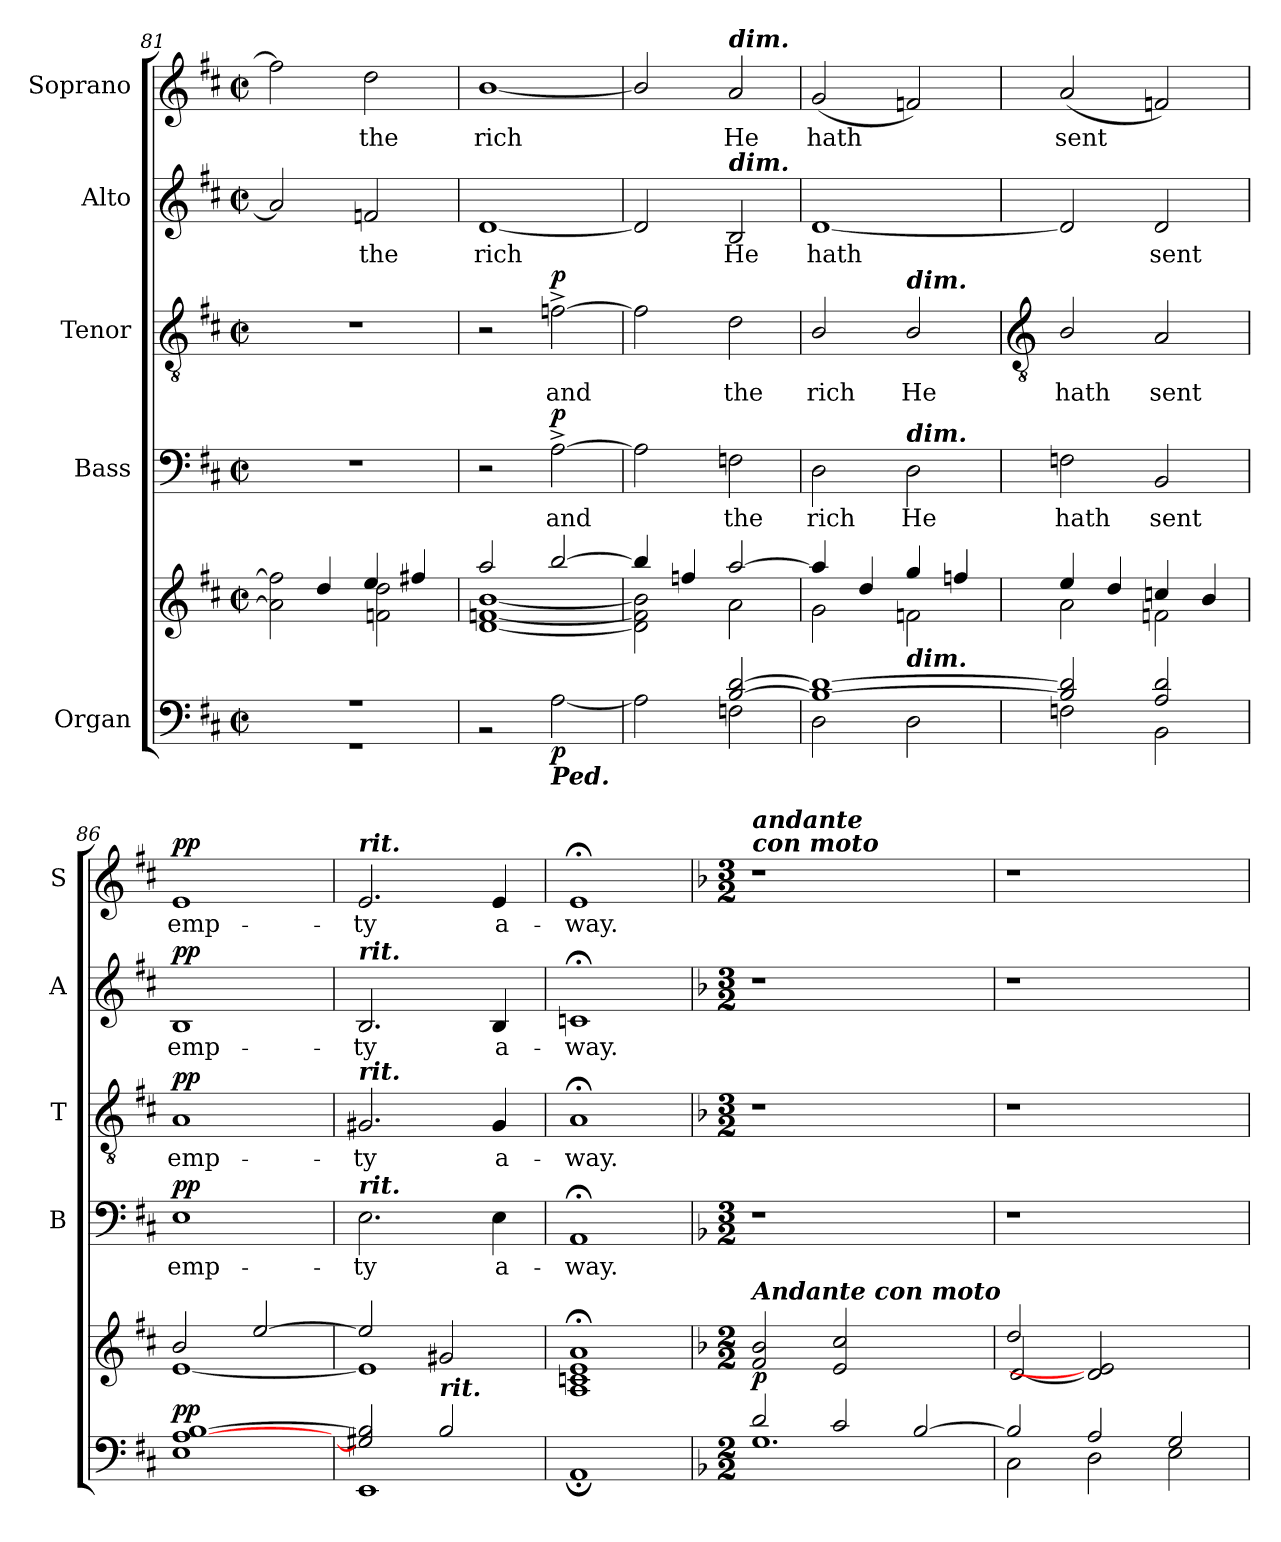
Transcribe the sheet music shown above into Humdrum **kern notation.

**kern	**kern	**dynam	**kern	**text	**dynam	**kern	**text	**dynam	**kern	**text	**dynam	**kern	**text	**dynam
*part5	*part5	*part5	*part4	*part4	*part4	*part3	*part3	*part3	*part2	*part2	*part2	*part1	*part1	*part1
*staff6	*staff5	*staff5/6	*staff4	*staff4	*staff4	*staff3	*staff3	*staff3	*staff2	*staff2	*staff2	*staff1	*staff1	*staff1
*I"Organ	*	*	*I"Bass	*	*	*I"Tenor	*	*	*I"Alto	*	*	*I"Soprano	*	*
*	*	*	*I'B	*	*	*I'T	*	*	*I'A	*	*	*I'S	*	*
*clefF4	*clefG2	*	*clefF4	*	*	*clefGv2	*	*	*clefG2	*	*	*clefG2	*	*
*k[f#c#]	*k[f#c#]	*	*k[f#c#]	*	*	*k[f#c#]	*	*	*k[f#c#]	*	*	*k[f#c#]	*	*
*D:	*D:	*	*D:	*	*	*D:	*	*	*D:	*	*	*D:	*	*
*M2/2	*M2/2	*	*M2/2	*	*	*M2/2	*	*	*M2/2	*	*	*M2/2	*	*
*met(c|)	*met(c|)	*	*met(c|)	*	*	*met(c|)	*	*	*met(c|)	*	*	*met(c|)	*	*
=81	=81	=81	=81	=81	=81	=81	=81	=81	=81	=81	=81	=81	=81	=81
*^	*^	*	*	*	*	*	*	*	*	*	*	*	*	*
1r	1r	4ryy	2a\] 2ff\]	.	1r	.	.	1r	.	.	2a]	.	.	2ff]	.	.
.	.	4dd/	.	.	.	.	.	.	.	.	.	.	.	.	.	.
!	!	!	!	!	!	!	!	!	!	!	!	!LO:LY:b	!	!	!LO:LY:b	!
.	.	4ee/	2fn\ 2dd\	.	.	.	.	.	.	.	2fn	the	.	2dd	the	.
.	.	4ff#/	.	.	.	.	.	.	.	.	.	.	.	.	.	.
=82	=82	=82	=82	=82	=82	=82	=82	=82	=82	=82	=82	=82	=82	=82	=82	=82
!	!	!	!	!	!	!	!	!	!	!	!	!LO:LY:b	!	!	!LO:LY:b	!
1ryy	2r	2aa/	[1d\ [1fn\ [1b\	.	2r	.	.	2r	.	.	[1d	rich	.	[1b/	rich	.
!	!LO:TX:b:Bi:t=Ped.	!	!	!	!	!	!	!	!	!	!	!	!	!	!	!
!	!	!	!	!LO:DY:b=2	!	!LO:LY:b	!LO:DY:b	!	!LO:LY:b	!LO:DY:b	!	!	!	!	!	!
.	[2A\	[2bb/	.	p	[2A^	and	p	[2fn^	and	p	.	.	.	.	.	.
=83	=83	=83	=83	=83	=83	=83	=83	=83	=83	=83	=83	=83	=83	=83	=83	=83
2ryy	2A\]	4bb/]	2d\] 2f\] 2b\]	.	2A]	.	.	2f]	.	.	2d]	.	.	2b/]	.	.
.	.	4ffn/	.	.	.	.	.	.	.	.	.	.	.	.	.	.
!	!	!	!	!	!	!	!	!	!	!	!	!	!	!LO:TX:a:Bi:t=dim.	!	!
!	!	!	!	!	!	!	!	!	!	!	!LO:TX:a:Bi:t=dim.	!	!	!	!	!
!	!	!	!	!	!	!LO:LY:b	!	!	!LO:LY:b	!	!	!LO:LY:b	!	!	!LO:LY:b	!
[2B/ [2d/	2Fn\	[2aa/	2a\	.	2Fn	the	.	2d	the	.	2B	He	.	2a	He	.
=84	=84	=84	=84	=84	=84	=84	=84	=84	=84	=84	=84	=84	=84	=84	=84	=84
!	!	!	!	!	!	!LO:LY:b	!	!	!LO:LY:b	!	!	!LO:LY:b	!	!	!LO:LY:b	!
1B/_ 1d/_	2D\	4aa/]	2g\	.	2D	rich	.	2B/	rich	.	[1d	hath	.	(<2g	hath	.
.	.	4dd/	.	.	.	.	.	.	.	.	.	.	.	.	.	.
!	!	!	!	!	!	!	!	!LO:TX:a:Bi:t=dim.	!	!	!	!	!	!	!	!
!	!	!	!	!	!LO:TX:a:Bi:t=dim.	!	!	!	!	!	!	!	!	!	!	!
!	!LO:TX:a:Bi:t=dim.	!	!	!	!	!	!	!	!	!	!	!	!	!	!	!
!	!	!	!	!	!	!LO:LY:b	!	!	!LO:LY:b	!	!	!	!	!	!	!
.	2D\	4gg/	2fn\	.	2D	He	.	2B/	He	.	.	.	.	2fn)	.	.
.	.	4ffn/	.	.	.	.	.	.	.	.	.	.	.	.	.	.
!!LO:LB:g=z
=85	=85	=85	=85	=85	=85	=85	=85	=85	=85	=85	=85	=85	=85	=85	=85	=85
*	*	*	*	*	*	*	*	*clefGv2	*	*	*	*	*	*	*	*
!	!	!	!	!	!	!LO:LY:b	!	!	!LO:LY:b	!	!	!	!	!	!LO:LY:b	!
2B/] 2d/]	2Fn\	4ee/	2a\	.	2Fn	hath	.	2B/	hath	.	2d]	.	.	(<2a	sent	.
.	.	4dd/	.	.	.	.	.	.	.	.	.	.	.	.	.	.
!	!	!	!	!	!	!LO:LY:b	!	!	!LO:LY:b	!	!	!LO:LY:b	!	!	!	!
2A/ 2d/	2BB\	4ccn/	2fn\	.	2BB	sent	.	2A	sent	.	2d	sent	.	2fn)	.	.
.	.	4b/	.	.	.	.	.	.	.	.	.	.	.	.	.	.
=86	=86	=86	=86	=86	=86	=86	=86	=86	=86	=86	=86	=86	=86	=86	=86	=86
!	!	!	!	!LO:DY:a=2	!	!LO:LY:b	!LO:DY:b	!	!LO:LY:b	!LO:DY:b	!	!LO:LY:b	!LO:DY:b	!	!LO:LY:b	!LO:DY:b
[1A/ [1B/	1E\	2b/	[1e\	pp	1E	emp-	pp	1A	emp-	pp	1B	emp-	pp	1e	emp-	pp
.	.	[2ee/	.	.	.	.	.	.	.	.	.	.	.	.	.	.
=87	=87	=87	=87	=87	=87	=87	=87	=87	=87	=87	=87	=87	=87	=87	=87	=87
!	!	!	!	!	!	!	!	!	!	!	!	!	!	!LO:TX:a:Bi:t=rit.	!	!
!	!	!	!	!	!	!	!	!	!	!	!LO:TX:a:Bi:t=rit.	!	!	!	!	!
!	!	!	!	!	!	!	!	!LO:TX:a:Bi:t=rit.	!	!	!	!	!	!	!	!
!	!	!	!	!	!LO:TX:a:Bi:t=rit.	!	!	!	!	!	!	!	!	!	!	!
!	!	!	!	!	!	!LO:LY:b	!	!	!LO:LY:b	!	!	!LO:LY:b	!	!	!LO:LY:b	!
2G#X/] 2B/]	1EE\	2ee/]	1e\]	.	2.E	-ty	.	2.G#X	-ty	.	2.B	-ty	.	2.e	-ty	.
!LO:TX:a:Bi:t=rit.	!	!	!	!	!	!	!	!	!	!	!	!	!	!	!	!
2B/	.	2g#X/	.	.	.	.	.	.	.	.	.	.	.	.	.	.
!	!	!	!	!	!	!LO:LY:b	!	!	!LO:LY:b	!	!	!LO:LY:b	!	!	!LO:LY:b	!
.	.	.	.	.	4E	a-	.	4G#	a-	.	4B	a-	.	4e	a-	.
=88	=88	=88	=88	=88	=88	=88	=88	=88	=88	=88	=88	=88	=88	=88	=88	=88
!	!	!	!	!	!	!LO:LY:b	!	!	!LO:LY:b	!	!	!LO:LY:b	!	!	!LO:LY:b	!
1ryy	1AA;\	1a;</	1A\ 1cn\ 1e\	.	1AA;<	-way.	.	1A;<	-way.	.	1cn;<	-way.	.	1e;<	-way.	.
=89	=89	=89	=89	=89	=89	=89	=89	=89	=89	=89	=89	=89	=89	=89	=89	=89
*k[b-]	*	*k[b-]	*	*	*k[b-]	*	*	*k[b-]	*	*	*k[b-]	*	*	*k[b-]	*	*
*F:	*	*F:	*	*	*F:	*	*	*F:	*	*	*F:	*	*	*F:	*	*
*M2/2	*	*M2/2	*	*	*M3/2	*	*	*M3/2	*	*	*M3/2	*	*	*M3/2	*	*
!	!	!	!	!	!	!	!	!	!	!	!	!	!	!LO:TX:a:Bi:t=andante \ncon moto	!	!
!	!	!LO:TX:a:Bi:t=Andante con moto	!	!	!	!	!	!	!	!	!	!	!	!	!	!
!	!	!	!	!LO:DY:b	!LO:N:vis=1	!	!	!LO:N:vis=1	!	!	!LO:N:vis=1	!	!	!LO:N:vis=1	!	!
2d/	1.G\	2f/ 2b-/	2ryy	p	1.r	.	.	1.r	.	.	1.r	.	.	1.r	.	.
2c/	.	2e/ 2cc/	2ryy	.	.	.	.	.	.	.	.	.	.	.	.	.
[2B-/	.	2ryy	2ryy	.	.	.	.	.	.	.	.	.	.	.	.	.
=90	=90	=90	=90	=90	=90	=90	=90	=90	=90	=90	=90	=90	=90	=90	=90	=90
!	!	!	!	!	!LO:N:vis=1	!	!	!LO:N:vis=1	!	!	!LO:N:vis=1	!	!	!LO:N:vis=1	!	!
2B-/]	2C\	2dd/	[2d/	.	1.r	.	.	1.r	.	.	1.r	.	.	1.r	.	.
2A/	2D\	2ryy	2d/] 2e/]	.	.	.	.	.	.	.	.	.	.	.	.	.
2G/	2E\	2ryy	2ryy	.	.	.	.	.	.	.	.	.	.	.	.	.
*v	*v	*	*	*	*	*	*	*	*	*	*	*	*	*	*	*
*	*v	*v	*	*	*	*	*	*	*	*	*	*	*	*	*
=	=	=	=	=	=	=	=	=	=	=	=	=	=	=
*-	*-	*-	*-	*-	*-	*-	*-	*-	*-	*-	*-	*-	*-	*-
